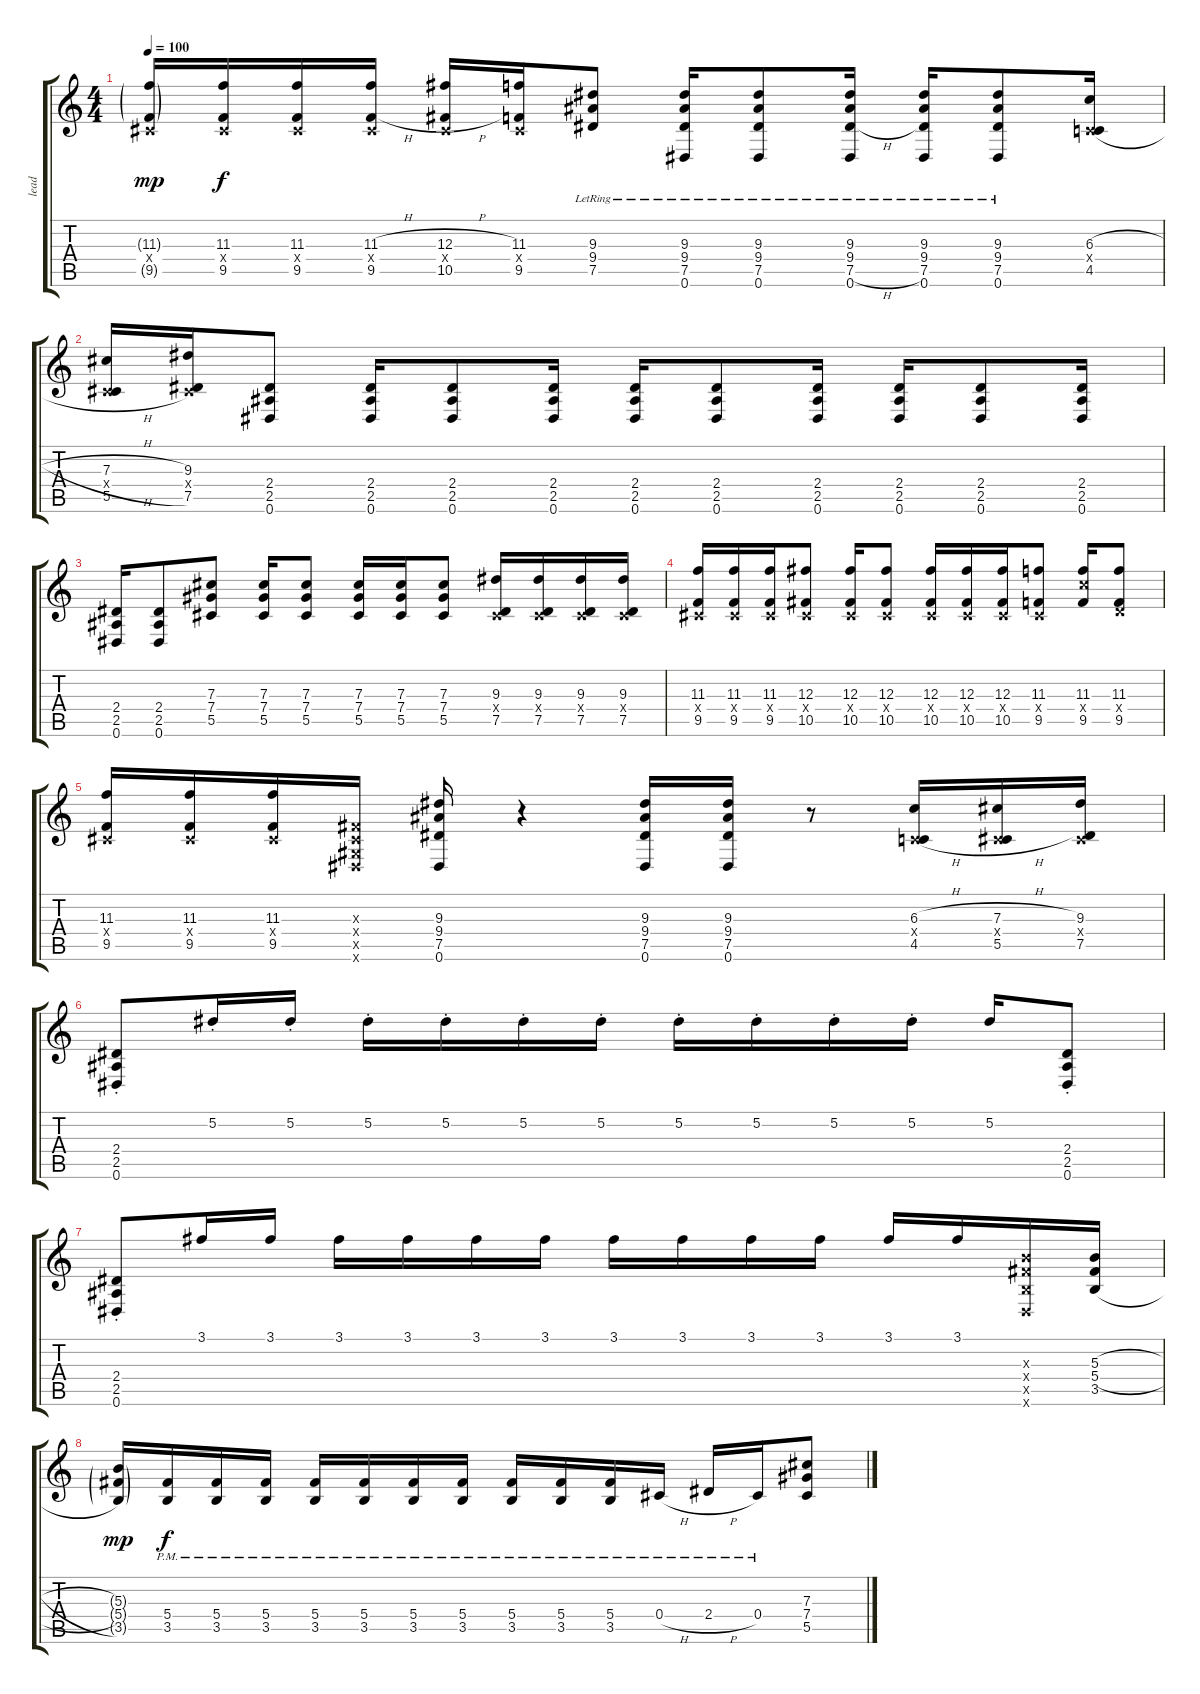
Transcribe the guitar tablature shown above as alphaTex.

\track ("lead" "lead") {instrument distortionguitar}
\staff {score tabs}
\tuning (Eb4 Bb3 Gb3 Db3 Ab2 Eb2) {hide}
\ts (4 4)
\tempo 100
\clef g2
\ks c
(11.3{g} 0.4{x} 9.5{g}).16{dy mp} (11.3 0.4{x} 9.5).16{dy f} (11.3 0.4{x} 9.5).16 (11.3{h} 0.4{x} 9.5{h}).16 (12.3{h} 0.4{x} 10.5{h}).16 (11.3 0.4{x} 9.5).16 (9.3{lr} 9.4{lr} 7.5{lr}).8 (9.3{lr} 9.4{lr} 7.5{lr} 0.6{lr}).16 (9.3{lr} 9.4{lr} 7.5{lr} 0.6{lr}).8 (9.3{lr} 9.4{lr} 7.5{h lr} 0.6{lr}).16 (9.3{lr} 9.4{lr} 7.5{lr} 0.6{lr}).16 (9.3{lr} 9.4{lr} 7.5{lr} 0.6{lr}).8 (6.3{h} 0.4{x} 4.5{h}).16 |
(7.3{h} 0.4{x} 5.5{h}).16 (9.3 0.4{x} 7.5).16 (2.4 2.5 0.6).8 (2.4 2.5 0.6).16 (2.4 2.5 0.6).8 (2.4 2.5 0.6).16 (2.4 2.5 0.6).16 (2.4 2.5 0.6).8 (2.4 2.5 0.6).16 (2.4 2.5 0.6).16 (2.4 2.5 0.6).8 (2.4 2.5 0.6).16 |
(2.4 2.5 0.6).16 (2.4 2.5 0.6).8 (7.3 7.4 5.5).8 (7.3 7.4 5.5).16 (7.3 7.4 5.5).8 (7.3 7.4 5.5).16 (7.3 7.4 5.5).16 (7.3 7.4 5.5).8 (9.3 0.4{x} 7.5).16 (9.3 0.4{x} 7.5).16 (9.3 0.4{x} 7.5).16 (9.3 0.4{x} 7.5).16 |
(11.3 0.4{x} 9.5).16 (11.3 0.4{x} 9.5).16 (11.3 0.4{x} 9.5).16 (12.3 0.4{x} 10.5).8 (12.3 0.4{x} 10.5).16 (12.3 0.4{x} 10.5).8 (12.3 0.4{x} 10.5).16 (12.3 0.4{x} 10.5).16 (12.3 0.4{x} 10.5).16 (11.3 0.4{x} 9.5).8 (11.3 11.4{x} 9.5).16 (11.3 1.4{x} 9.5).8 |
(11.3 0.4{x} 9.5).16 (11.3 0.4{x} 9.5).16 (11.3 0.4{x} 9.5).16 (0.3{x} 0.4{x} 0.5{x} 0.6{x}).16 (9.3 9.4 7.5 0.6).16 r.4 (9.3 9.4 7.5 0.6).16 (9.3 9.4 7.5 0.6).16 r.8 (6.3{h} 0.4{x} 4.5{h}).16 (7.3{h} 0.4{x} 5.5{h}).16 (9.3 0.4{x} 7.5).16 |
(2.4 2.5{st} 0.6).8 5.2{st}.16 5.2{st}.16 5.2{st}.16 5.2{st}.16 5.2{st}.16 5.2{st}.16 5.2{st}.16 5.2{st}.16 5.2{st}.16 5.2{st}.16 5.2.16 (2.4{st} 2.5 0.6).8 |
(2.4 2.5{st} 0.6).8 3.1.16 3.1.16 3.1.16 3.1.16 3.1.16 3.1.16 3.1.16 3.1.16 3.1.16 3.1.16 3.1.16 3.1.16 (5.3{x} 5.4{x} 3.5{x} 0.6{x}).16 (5.3{h} 5.4{h} 3.5{h}).16 |
(5.3{g} 5.4{g} 3.5{g}).16{dy mp} (5.4{pm} 3.5{pm}).16{dy f} (5.4{pm} 3.5{pm}).16 (5.4{pm} 3.5{pm}).16 (5.4{pm} 3.5{pm}).16 (5.4{pm} 3.5{pm}).16 (5.4{pm} 3.5{pm}).16 (5.4{pm} 3.5{pm}).16 (5.4{pm} 3.5{pm}).16 (5.4{pm} 3.5{pm}).16 (5.4{pm} 3.5{pm}).16 0.4{h pm}.16 2.4{h pm}.16 0.4{pm}.16 (7.3 7.4 5.5).8
